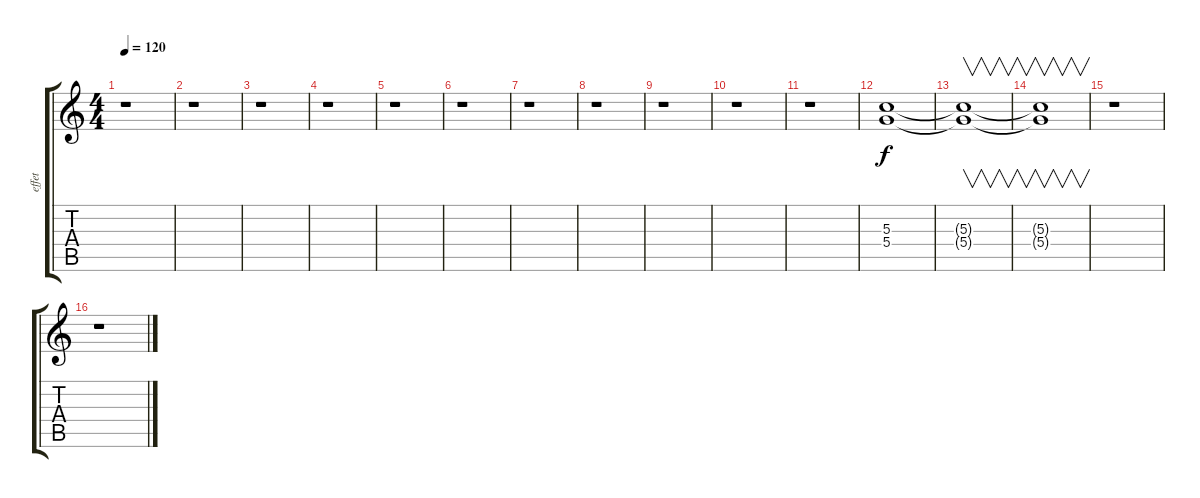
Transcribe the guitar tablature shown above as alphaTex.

\track ("effet" "effet") {instrument distortionguitar}
\staff {score tabs}
\tuning (E4 B3 G3 D3 A2 E2) {hide}
\ts (4 4)
\tempo 120
\clef g2
\ks c
r.1{dy f} |
r.1 |
r.1 |
r.1 |
r.1 |
r.1 |
r.1 |
r.1 |
r.1 |
r.1 |
r.1 |
(5.3 5.4).1{volume 16} |
(5.3{t} 5.4{t}).1{v} |
(5.3{t} 5.4{t}).1{v} |
r.1 |
r.1
